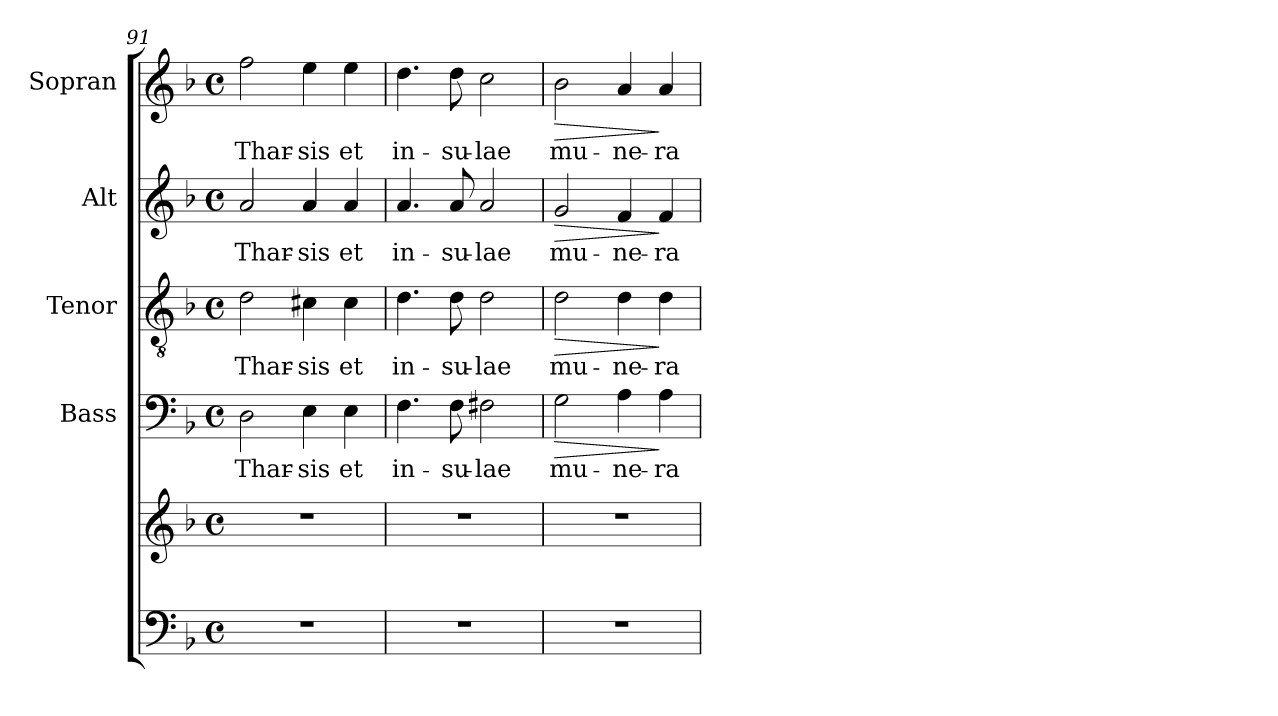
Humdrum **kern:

**kern	**kern	**kern	**text	**dynam	**kern	**text	**dynam	**kern	**text	**dynam	**kern	**text	**dynam
*part5	*part5	*part4	*part4	*part4	*part3	*part3	*part3	*part2	*part2	*part2	*part1	*part1	*part1
*staff6	*staff5	*staff4	*staff4	*staff4	*staff3	*staff3	*staff3	*staff2	*staff2	*staff2	*staff1	*staff1	*staff1
*	*	*I"Bass	*	*	*I"Tenor	*	*	*I"Alt	*	*	*I"Sopran	*	*
*	*	*I'B.	*	*	*I'T.	*	*	*I'A.	*	*	*I'S.	*	*
*clefF4	*clefG2	*clefF4	*	*	*clefGv2	*	*	*clefG2	*	*	*clefG2	*	*
*k[b-]	*k[b-]	*k[b-]	*	*	*k[b-]	*	*	*k[b-]	*	*	*k[b-]	*	*
*F:	*F:	*F:	*	*	*F:	*	*	*F:	*	*	*F:	*	*
*M4/4	*M4/4	*M4/4	*	*	*M4/4	*	*	*M4/4	*	*	*M4/4	*	*
*met(c)	*met(c)	*met(c)	*	*	*met(c)	*	*	*met(c)	*	*	*met(c)	*	*
=91	=91	=91	=91	=91	=91	=91	=91	=91	=91	=91	=91	=91	=91
!	!	!	!LO:LY:b	!	!	!LO:LY:b	!	!	!LO:LY:b	!	!	!LO:LY:b	!
1r	1r	2D\	Thar-	.	2d\	Thar-	.	2a/	Thar-	.	2ff\	Thar-	.
!	!	!	!LO:LY:b	!	!	!LO:LY:b	!	!	!LO:LY:b	!	!	!LO:LY:b	!
.	.	4E\	-sis	.	4c#X\	-sis	.	4a/	-sis	.	4ee\	-sis	.
!	!	!	!LO:LY:b	!	!	!LO:LY:b	!	!	!LO:LY:b	!	!	!LO:LY:b	!
.	.	4E\	et	.	4c#\	et	.	4a/	et	.	4ee\	et	.
=92	=92	=92	=92	=92	=92	=92	=92	=92	=92	=92	=92	=92	=92
!	!	!	!LO:LY:b	!	!	!LO:LY:b	!	!	!LO:LY:b	!	!	!LO:LY:b	!
1r	1r	4.F\	in-	.	4.d\	in-	.	4.a/	in-	.	4.dd\	in-	.
!	!	!	!LO:LY:b	!	!	!LO:LY:b	!	!	!LO:LY:b	!	!	!LO:LY:b	!
.	.	8F\	-su-	.	8d\	-su-	.	8a/	-su-	.	8dd\	-su-	.
!	!	!	!LO:LY:b	!	!	!LO:LY:b	!	!	!LO:LY:b	!	!	!LO:LY:b	!
.	.	2F#X\	-lae	.	2d\	-lae	.	2a/	-lae	.	2cc\	-lae	.
=93	=93	=93	=93	=93	=93	=93	=93	=93	=93	=93	=93	=93	=93
!	!	!	!LO:LY:b	!LO:HP:b	!	!LO:LY:b	!LO:HP:b	!	!LO:LY:b	!LO:HP:b	!	!LO:LY:b	!LO:HP:b
1r	1r	2G\	mu-	>	2d\	mu-	>	2g/	mu-	>	2b-\	mu-	>
!	!	!	!LO:LY:b	!	!	!LO:LY:b	!	!	!LO:LY:b	!	!	!LO:LY:b	!
.	.	4A\	-ne-	.	4d\	-ne-	.	4f/	-ne-	.	4a/	-ne-	.
!	!	!	!LO:LY:b	!	!	!LO:LY:b	!	!	!LO:LY:b	!	!	!LO:LY:b	!
.	.	4A\	-ra	]	4d\	-ra	]	4f/	-ra	]	4a/	-ra	]
=	=	=	=	=	=	=	=	=	=	=	=	=	=
*-	*-	*-	*-	*-	*-	*-	*-	*-	*-	*-	*-	*-	*-
